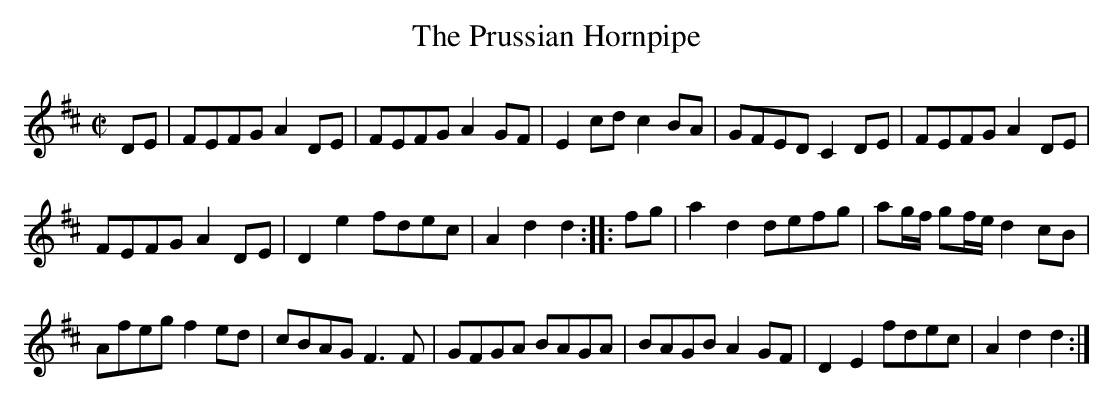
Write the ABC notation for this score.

X:1
T:Prussian Hornpipe, The
M:C|
L:1/8
K:D
DE | FEFG A2 DE | FEFG A2 GF | E2 cd c2 BA | GFED C2 DE | FEFG A2 DE |
FEFG A2 DE | D2 e2 fdec | A2 d2 d2 :: fg | a2 d2 defg | ag/f/ gf/e/ d2 cB |
Afeg f2 ed | cBAG F3 F | GFGA BAGA | BAGB A2GF | D2 E2 fdec | A2d2d2 :|
